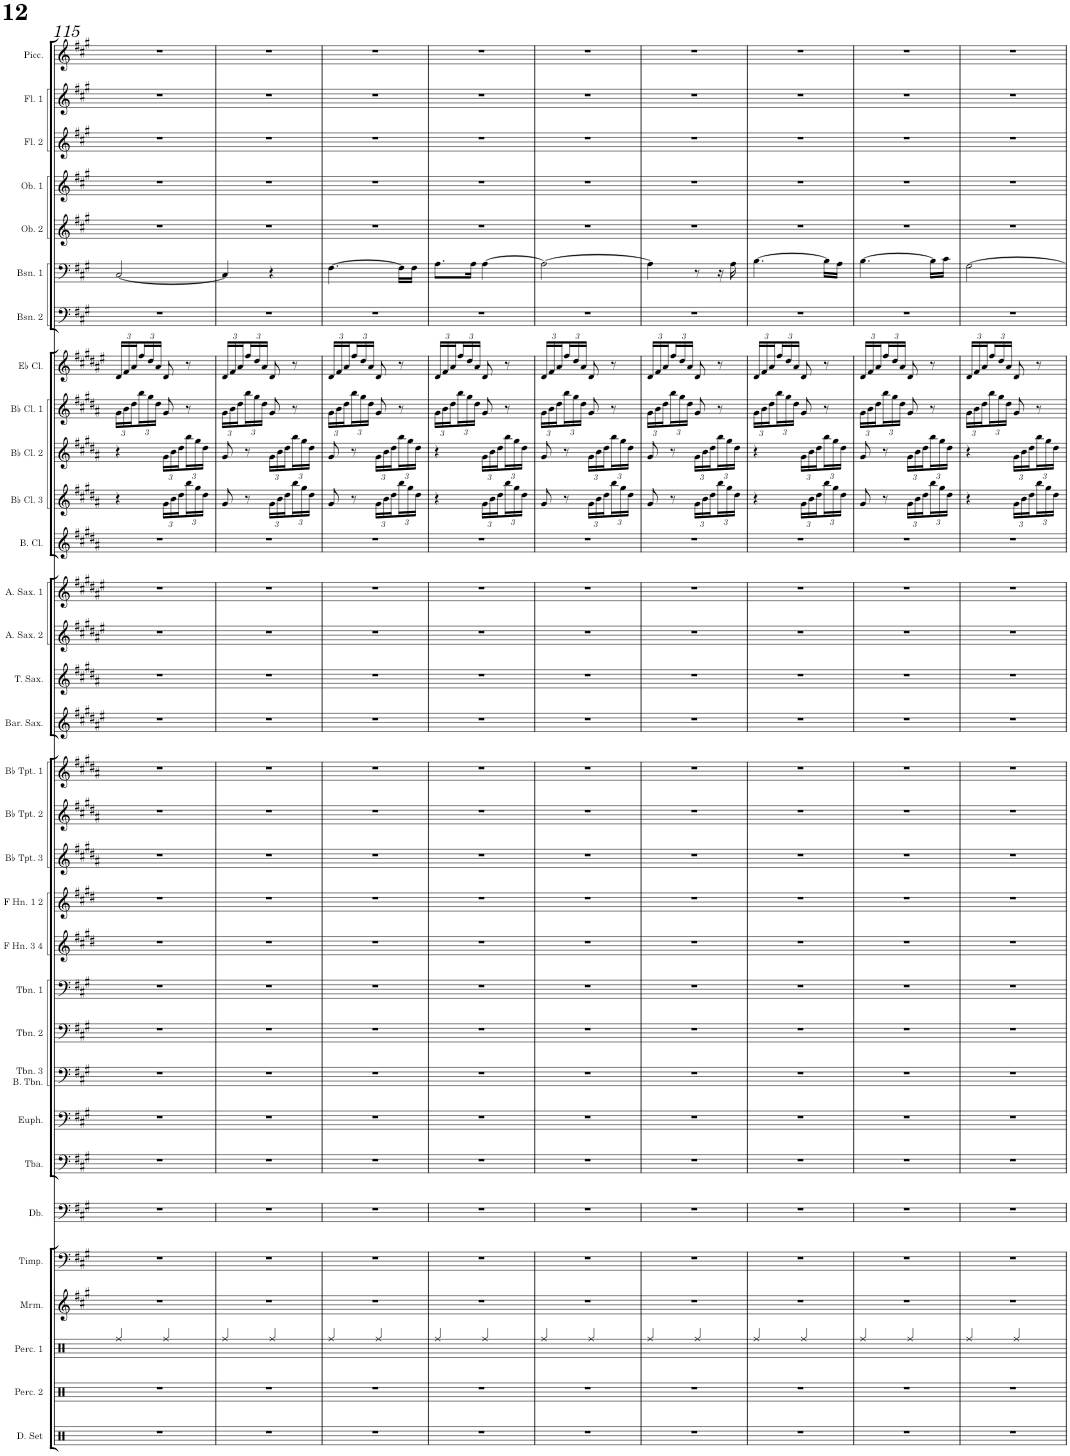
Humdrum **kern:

**kern	**kern	**kern	**kern	**kern	**kern	**kern	**kern	**kern	**kern	**kern	**kern	**kern	**kern	**kern	**kern	**kern	**kern	**kern	**kern	**kern	**kern	**kern	**kern	**kern	**kern	**kern	**kern	**kern	**kern	**kern	**kern
*part32	*part31	*part30	*part29	*part28	*part27	*part26	*part25	*part24	*part23	*part22	*part21	*part20	*part19	*part18	*part17	*part16	*part15	*part14	*part13	*part12	*part11	*part10	*part9	*part8	*part7	*part6	*part5	*part4	*part3	*part2	*part1
*staff32	*staff31	*staff30	*staff29	*staff28	*staff27	*staff26	*staff25	*staff24	*staff23	*staff22	*staff21	*staff20	*staff19	*staff18	*staff17	*staff16	*staff15	*staff14	*staff13	*staff12	*staff11	*staff10	*staff9	*staff8	*staff7	*staff6	*staff5	*staff4	*staff3	*staff2	*staff1
*I"Drumset	*I"Percussion 2	*I"Percussion 1	*I"Marimba	*I"Timpani	*I"Double Bass	*I"Tuba	*I"Euphonium	*I"Trombone 3 &amp; Bass Trombone	*I"Trombone 2	*I"Trombone 1	*I"F Horn 3 &amp; 4	*I"F Horn 1 &amp; 2	*I"Bb Trumpet 3	*I"Bb Trumpet 2	*I"Bb Trumpet 1	*I"Baritone Saxophone	*I"Tenor Saxophone	*I"Alto Saxophone 2	*I"Alto Saxophone 1	*I"Bass Clarinet	*I"Bb Clarinet 3	*I"Bb Clarinet 2	*I"Bb Clarinet 1	*I"Eb Clarinet	*I"Bassoon 2	*I"Bassoon 1	*I"Oboe 2	*I"Oboe 1	*I"Flute 2	*I"Flute 1	*I"Piccolo
*I'D. Set	*I'Perc. 2	*I'Perc. 1	*I'Mrm.	*I'Timp.	*I'Db.	*I'Tba.	*I'Euph.	*I'Tbn. 3 B. Tbn.	*I'Tbn. 2	*I'Tbn. 1	*I'F Hn. 3 4	*I'F Hn. 1 2	*I'Bb Tpt. 3	*I'Bb Tpt. 2	*I'Bb Tpt. 1	*I'Bar. Sax.	*I'T. Sax.	*I'A. Sax. 2	*I'A. Sax. 1	*I'B. Cl.	*I'Bb Cl. 3	*I'Bb Cl. 2	*I'Bb Cl. 1	*I'Eb Cl.	*I'Bsn. 2	*I'Bsn. 1	*I'Ob. 2	*I'Ob. 1	*I'Fl. 2	*I'Fl. 1	*I'Picc.
!!LO:PB:g=z
*clefX	*clefX	*clefX	*clefG2	*clefF4	*clefF4	*clefF4	*clefF4	*clefF4	*clefF4	*clefF4	*clefG2	*clefG2	*clefG2	*clefG2	*clefG2	*clefG2	*clefG2	*clefG2	*clefG2	*clefG2	*clefG2	*clefG2	*clefG2	*clefG2	*clefF4	*clefF4	*clefG2	*clefG2	*clefG2	*clefG2	*clefG2
*	*	*	*	*	*Trd7c12	*	*	*	*	*	*Trd4c7	*Trd4c7	*Trd1c2	*Trd1c2	*Trd1c2	*Trd12c21	*Trd8c14	*Trd5c9	*Trd5c9	*Trd8c14	*Trd1c2	*Trd1c2	*Trd1c2	*Trd-2c-3	*	*	*	*	*	*	*Trd-7c-12
*k[]	*k[]	*k[]	*k[f#c#g#]	*k[f#c#g#]	*k[f#c#g#]	*k[f#c#g#]	*k[f#c#g#]	*k[f#c#g#]	*k[f#c#g#]	*k[f#c#g#]	*k[f#c#g#d#]	*k[f#c#g#d#]	*k[f#c#g#d#a#]	*k[f#c#g#d#a#]	*k[f#c#g#d#a#]	*k[f#c#g#d#a#e#]	*k[f#c#g#d#a#]	*k[f#c#g#d#a#e#]	*k[f#c#g#d#a#e#]	*k[f#c#g#d#a#]	*k[f#c#g#d#a#]	*k[f#c#g#d#a#]	*k[f#c#g#d#a#]	*k[f#c#g#d#a#e#]	*k[f#c#g#]	*k[f#c#g#]	*k[f#c#g#]	*k[f#c#g#]	*k[f#c#g#]	*k[f#c#g#]	*k[f#c#g#]
*M2/4	*M2/4	*M2/4	*M2/4	*M2/4	*M2/4	*M2/4	*M2/4	*M2/4	*M2/4	*M2/4	*M2/4	*M2/4	*M2/4	*M2/4	*M2/4	*M2/4	*M2/4	*M2/4	*M2/4	*M2/4	*M2/4	*M2/4	*M2/4	*M2/4	*M2/4	*M2/4	*M2/4	*M2/4	*M2/4	*M2/4	*M2/4
*	*	*	*	*	*	*	*	*	*	*	*	*	*	*	*	*	*	*	*	*	*	*	*Xbrackettup	*Xbrackettup	*	*	*	*	*	*	*
=115	=115	=115	=115	=115	=115	=115	=115	=115	=115	=115	=115	=115	=115	=115	=115	=115	=115	=115	=115	=115	=115	=115	=115	=115	=115	=115	=115	=115	=115	=115	=115
2r	2r	4Rff/	2r	2r	2r	2r	2r	2r	2r	2r	2r	2r	2r	2r	2r	2r	2r	2r	2r	2r	4r	4r	24g#\LL	24d#/LL	2r	[2C#/	2r	2r	2r	2r	2r
.	.	.	.	.	.	.	.	.	.	.	.	.	.	.	.	.	.	.	.	.	.	.	24b\	24f#/	.	.	.	.	.	.	.
.	.	.	.	.	.	.	.	.	.	.	.	.	.	.	.	.	.	.	.	.	.	.	24dd#\	24a#/	.	.	.	.	.	.	.
.	.	.	.	.	.	.	.	.	.	.	.	.	.	.	.	.	.	.	.	.	.	.	24bb\	24ff#/	.	.	.	.	.	.	.
.	.	.	.	.	.	.	.	.	.	.	.	.	.	.	.	.	.	.	.	.	.	.	24gg#\	24dd#/	.	.	.	.	.	.	.
.	.	.	.	.	.	.	.	.	.	.	.	.	.	.	.	.	.	.	.	.	.	.	24dd#\JJ	24a#/JJ	.	.	.	.	.	.	.
*	*	*	*	*	*	*	*	*	*	*	*	*	*	*	*	*	*	*	*	*	*Xbrackettup	*Xbrackettup	*	*	*	*	*	*	*	*	*
.	.	4Rff/	.	.	.	.	.	.	.	.	.	.	.	.	.	.	.	.	.	.	24g#\LL	24g#\LL	8g#/	8d#/	.	.	.	.	.	.	.
.	.	.	.	.	.	.	.	.	.	.	.	.	.	.	.	.	.	.	.	.	24b\	24b\	.	.	.	.	.	.	.	.	.
.	.	.	.	.	.	.	.	.	.	.	.	.	.	.	.	.	.	.	.	.	24dd#\	24dd#\	.	.	.	.	.	.	.	.	.
.	.	.	.	.	.	.	.	.	.	.	.	.	.	.	.	.	.	.	.	.	24bb\	24bb\	8r	8r	.	.	.	.	.	.	.
.	.	.	.	.	.	.	.	.	.	.	.	.	.	.	.	.	.	.	.	.	24gg#\	24gg#\	.	.	.	.	.	.	.	.	.
.	.	.	.	.	.	.	.	.	.	.	.	.	.	.	.	.	.	.	.	.	24dd#\JJ	24dd#\JJ	.	.	.	.	.	.	.	.	.
=116	=116	=116	=116	=116	=116	=116	=116	=116	=116	=116	=116	=116	=116	=116	=116	=116	=116	=116	=116	=116	=116	=116	=116	=116	=116	=116	=116	=116	=116	=116	=116
2r	2r	4Rff/	2r	2r	2r	2r	2r	2r	2r	2r	2r	2r	2r	2r	2r	2r	2r	2r	2r	2r	8g#/	8g#/	24g#\LL	24d#/LL	2r	4C#/]	2r	2r	2r	2r	2r
.	.	.	.	.	.	.	.	.	.	.	.	.	.	.	.	.	.	.	.	.	.	.	24b\	24f#/	.	.	.	.	.	.	.
.	.	.	.	.	.	.	.	.	.	.	.	.	.	.	.	.	.	.	.	.	.	.	24dd#\	24a#/	.	.	.	.	.	.	.
.	.	.	.	.	.	.	.	.	.	.	.	.	.	.	.	.	.	.	.	.	8r	8r	24bb\	24ff#/	.	.	.	.	.	.	.
.	.	.	.	.	.	.	.	.	.	.	.	.	.	.	.	.	.	.	.	.	.	.	24gg#\	24dd#/	.	.	.	.	.	.	.
.	.	.	.	.	.	.	.	.	.	.	.	.	.	.	.	.	.	.	.	.	.	.	24dd#\JJ	24a#/JJ	.	.	.	.	.	.	.
.	.	4Rff/	.	.	.	.	.	.	.	.	.	.	.	.	.	.	.	.	.	.	24g#\LL	24g#\LL	8g#/	8d#/	.	4r	.	.	.	.	.
.	.	.	.	.	.	.	.	.	.	.	.	.	.	.	.	.	.	.	.	.	24b\	24b\	.	.	.	.	.	.	.	.	.
.	.	.	.	.	.	.	.	.	.	.	.	.	.	.	.	.	.	.	.	.	24dd#\	24dd#\	.	.	.	.	.	.	.	.	.
.	.	.	.	.	.	.	.	.	.	.	.	.	.	.	.	.	.	.	.	.	24bb\	24bb\	8r	8r	.	.	.	.	.	.	.
.	.	.	.	.	.	.	.	.	.	.	.	.	.	.	.	.	.	.	.	.	24gg#\	24gg#\	.	.	.	.	.	.	.	.	.
.	.	.	.	.	.	.	.	.	.	.	.	.	.	.	.	.	.	.	.	.	24dd#\JJ	24dd#\JJ	.	.	.	.	.	.	.	.	.
=117	=117	=117	=117	=117	=117	=117	=117	=117	=117	=117	=117	=117	=117	=117	=117	=117	=117	=117	=117	=117	=117	=117	=117	=117	=117	=117	=117	=117	=117	=117	=117
2r	2r	4Rff/	2r	2r	2r	2r	2r	2r	2r	2r	2r	2r	2r	2r	2r	2r	2r	2r	2r	2r	8g#/	8g#/	24g#\LL	24d#/LL	2r	[4.F#\	2r	2r	2r	2r	2r
.	.	.	.	.	.	.	.	.	.	.	.	.	.	.	.	.	.	.	.	.	.	.	24b\	24f#/	.	.	.	.	.	.	.
.	.	.	.	.	.	.	.	.	.	.	.	.	.	.	.	.	.	.	.	.	.	.	24dd#\	24a#/	.	.	.	.	.	.	.
.	.	.	.	.	.	.	.	.	.	.	.	.	.	.	.	.	.	.	.	.	8r	8r	24bb\	24ff#/	.	.	.	.	.	.	.
.	.	.	.	.	.	.	.	.	.	.	.	.	.	.	.	.	.	.	.	.	.	.	24gg#\	24dd#/	.	.	.	.	.	.	.
.	.	.	.	.	.	.	.	.	.	.	.	.	.	.	.	.	.	.	.	.	.	.	24dd#\JJ	24a#/JJ	.	.	.	.	.	.	.
.	.	4Rff/	.	.	.	.	.	.	.	.	.	.	.	.	.	.	.	.	.	.	24g#\LL	24g#\LL	8g#/	8d#/	.	.	.	.	.	.	.
.	.	.	.	.	.	.	.	.	.	.	.	.	.	.	.	.	.	.	.	.	24b\	24b\	.	.	.	.	.	.	.	.	.
.	.	.	.	.	.	.	.	.	.	.	.	.	.	.	.	.	.	.	.	.	24dd#\	24dd#\	.	.	.	.	.	.	.	.	.
.	.	.	.	.	.	.	.	.	.	.	.	.	.	.	.	.	.	.	.	.	24bb\	24bb\	8r	8r	.	16F#\LL]	.	.	.	.	.
.	.	.	.	.	.	.	.	.	.	.	.	.	.	.	.	.	.	.	.	.	24gg#\	24gg#\	.	.	.	.	.	.	.	.	.
.	.	.	.	.	.	.	.	.	.	.	.	.	.	.	.	.	.	.	.	.	.	.	.	.	.	16F#\JJ	.	.	.	.	.
.	.	.	.	.	.	.	.	.	.	.	.	.	.	.	.	.	.	.	.	.	24dd#\JJ	24dd#\JJ	.	.	.	.	.	.	.	.	.
=118	=118	=118	=118	=118	=118	=118	=118	=118	=118	=118	=118	=118	=118	=118	=118	=118	=118	=118	=118	=118	=118	=118	=118	=118	=118	=118	=118	=118	=118	=118	=118
2r	2r	4Rff/	2r	2r	2r	2r	2r	2r	2r	2r	2r	2r	2r	2r	2r	2r	2r	2r	2r	2r	4r	4r	24g#\LL	24d#/LL	2r	8.A\L	2r	2r	2r	2r	2r
.	.	.	.	.	.	.	.	.	.	.	.	.	.	.	.	.	.	.	.	.	.	.	24b\	24f#/	.	.	.	.	.	.	.
.	.	.	.	.	.	.	.	.	.	.	.	.	.	.	.	.	.	.	.	.	.	.	24dd#\	24a#/	.	.	.	.	.	.	.
.	.	.	.	.	.	.	.	.	.	.	.	.	.	.	.	.	.	.	.	.	.	.	24bb\	24ff#/	.	.	.	.	.	.	.
.	.	.	.	.	.	.	.	.	.	.	.	.	.	.	.	.	.	.	.	.	.	.	24gg#\	24dd#/	.	.	.	.	.	.	.
.	.	.	.	.	.	.	.	.	.	.	.	.	.	.	.	.	.	.	.	.	.	.	.	.	.	16A\Jk	.	.	.	.	.
.	.	.	.	.	.	.	.	.	.	.	.	.	.	.	.	.	.	.	.	.	.	.	24dd#\JJ	24a#/JJ	.	.	.	.	.	.	.
.	.	4Rff/	.	.	.	.	.	.	.	.	.	.	.	.	.	.	.	.	.	.	24g#\LL	24g#\LL	8g#/	8d#/	.	[4A\	.	.	.	.	.
.	.	.	.	.	.	.	.	.	.	.	.	.	.	.	.	.	.	.	.	.	24b\	24b\	.	.	.	.	.	.	.	.	.
.	.	.	.	.	.	.	.	.	.	.	.	.	.	.	.	.	.	.	.	.	24dd#\	24dd#\	.	.	.	.	.	.	.	.	.
.	.	.	.	.	.	.	.	.	.	.	.	.	.	.	.	.	.	.	.	.	24bb\	24bb\	8r	8r	.	.	.	.	.	.	.
.	.	.	.	.	.	.	.	.	.	.	.	.	.	.	.	.	.	.	.	.	24gg#\	24gg#\	.	.	.	.	.	.	.	.	.
.	.	.	.	.	.	.	.	.	.	.	.	.	.	.	.	.	.	.	.	.	24dd#\JJ	24dd#\JJ	.	.	.	.	.	.	.	.	.
=119	=119	=119	=119	=119	=119	=119	=119	=119	=119	=119	=119	=119	=119	=119	=119	=119	=119	=119	=119	=119	=119	=119	=119	=119	=119	=119	=119	=119	=119	=119	=119
2r	2r	4Rff/	2r	2r	2r	2r	2r	2r	2r	2r	2r	2r	2r	2r	2r	2r	2r	2r	2r	2r	8g#/	8g#/	24g#\LL	24d#/LL	2r	2A\_	2r	2r	2r	2r	2r
.	.	.	.	.	.	.	.	.	.	.	.	.	.	.	.	.	.	.	.	.	.	.	24b\	24f#/	.	.	.	.	.	.	.
.	.	.	.	.	.	.	.	.	.	.	.	.	.	.	.	.	.	.	.	.	.	.	24dd#\	24a#/	.	.	.	.	.	.	.
.	.	.	.	.	.	.	.	.	.	.	.	.	.	.	.	.	.	.	.	.	8r	8r	24bb\	24ff#/	.	.	.	.	.	.	.
.	.	.	.	.	.	.	.	.	.	.	.	.	.	.	.	.	.	.	.	.	.	.	24gg#\	24dd#/	.	.	.	.	.	.	.
.	.	.	.	.	.	.	.	.	.	.	.	.	.	.	.	.	.	.	.	.	.	.	24dd#\JJ	24a#/JJ	.	.	.	.	.	.	.
.	.	4Rff/	.	.	.	.	.	.	.	.	.	.	.	.	.	.	.	.	.	.	24g#\LL	24g#\LL	8g#/	8d#/	.	.	.	.	.	.	.
.	.	.	.	.	.	.	.	.	.	.	.	.	.	.	.	.	.	.	.	.	24b\	24b\	.	.	.	.	.	.	.	.	.
.	.	.	.	.	.	.	.	.	.	.	.	.	.	.	.	.	.	.	.	.	24dd#\	24dd#\	.	.	.	.	.	.	.	.	.
.	.	.	.	.	.	.	.	.	.	.	.	.	.	.	.	.	.	.	.	.	24bb\	24bb\	8r	8r	.	.	.	.	.	.	.
.	.	.	.	.	.	.	.	.	.	.	.	.	.	.	.	.	.	.	.	.	24gg#\	24gg#\	.	.	.	.	.	.	.	.	.
.	.	.	.	.	.	.	.	.	.	.	.	.	.	.	.	.	.	.	.	.	24dd#\JJ	24dd#\JJ	.	.	.	.	.	.	.	.	.
=120	=120	=120	=120	=120	=120	=120	=120	=120	=120	=120	=120	=120	=120	=120	=120	=120	=120	=120	=120	=120	=120	=120	=120	=120	=120	=120	=120	=120	=120	=120	=120
2r	2r	4Rff/	2r	2r	2r	2r	2r	2r	2r	2r	2r	2r	2r	2r	2r	2r	2r	2r	2r	2r	8g#/	8g#/	24g#\LL	24d#/LL	2r	4A\]	2r	2r	2r	2r	2r
.	.	.	.	.	.	.	.	.	.	.	.	.	.	.	.	.	.	.	.	.	.	.	24b\	24f#/	.	.	.	.	.	.	.
.	.	.	.	.	.	.	.	.	.	.	.	.	.	.	.	.	.	.	.	.	.	.	24dd#\	24a#/	.	.	.	.	.	.	.
.	.	.	.	.	.	.	.	.	.	.	.	.	.	.	.	.	.	.	.	.	8r	8r	24bb\	24ff#/	.	.	.	.	.	.	.
.	.	.	.	.	.	.	.	.	.	.	.	.	.	.	.	.	.	.	.	.	.	.	24gg#\	24dd#/	.	.	.	.	.	.	.
.	.	.	.	.	.	.	.	.	.	.	.	.	.	.	.	.	.	.	.	.	.	.	24dd#\JJ	24a#/JJ	.	.	.	.	.	.	.
.	.	4Rff/	.	.	.	.	.	.	.	.	.	.	.	.	.	.	.	.	.	.	24g#\LL	24g#\LL	8g#/	8d#/	.	8r	.	.	.	.	.
.	.	.	.	.	.	.	.	.	.	.	.	.	.	.	.	.	.	.	.	.	24b\	24b\	.	.	.	.	.	.	.	.	.
.	.	.	.	.	.	.	.	.	.	.	.	.	.	.	.	.	.	.	.	.	24dd#\	24dd#\	.	.	.	.	.	.	.	.	.
.	.	.	.	.	.	.	.	.	.	.	.	.	.	.	.	.	.	.	.	.	24bb\	24bb\	8r	8r	.	16r	.	.	.	.	.
.	.	.	.	.	.	.	.	.	.	.	.	.	.	.	.	.	.	.	.	.	24gg#\	24gg#\	.	.	.	.	.	.	.	.	.
.	.	.	.	.	.	.	.	.	.	.	.	.	.	.	.	.	.	.	.	.	.	.	.	.	.	16A\	.	.	.	.	.
.	.	.	.	.	.	.	.	.	.	.	.	.	.	.	.	.	.	.	.	.	24dd#\JJ	24dd#\JJ	.	.	.	.	.	.	.	.	.
=121	=121	=121	=121	=121	=121	=121	=121	=121	=121	=121	=121	=121	=121	=121	=121	=121	=121	=121	=121	=121	=121	=121	=121	=121	=121	=121	=121	=121	=121	=121	=121
2r	2r	4Rff/	2r	2r	2r	2r	2r	2r	2r	2r	2r	2r	2r	2r	2r	2r	2r	2r	2r	2r	4r	4r	24g#\LL	24d#/LL	2r	[4.B\	2r	2r	2r	2r	2r
.	.	.	.	.	.	.	.	.	.	.	.	.	.	.	.	.	.	.	.	.	.	.	24b\	24f#/	.	.	.	.	.	.	.
.	.	.	.	.	.	.	.	.	.	.	.	.	.	.	.	.	.	.	.	.	.	.	24dd#\	24a#/	.	.	.	.	.	.	.
.	.	.	.	.	.	.	.	.	.	.	.	.	.	.	.	.	.	.	.	.	.	.	24bb\	24ff#/	.	.	.	.	.	.	.
.	.	.	.	.	.	.	.	.	.	.	.	.	.	.	.	.	.	.	.	.	.	.	24gg#\	24dd#/	.	.	.	.	.	.	.
.	.	.	.	.	.	.	.	.	.	.	.	.	.	.	.	.	.	.	.	.	.	.	24dd#\JJ	24a#/JJ	.	.	.	.	.	.	.
.	.	4Rff/	.	.	.	.	.	.	.	.	.	.	.	.	.	.	.	.	.	.	24g#\LL	24g#\LL	8g#/	8d#/	.	.	.	.	.	.	.
.	.	.	.	.	.	.	.	.	.	.	.	.	.	.	.	.	.	.	.	.	24b\	24b\	.	.	.	.	.	.	.	.	.
.	.	.	.	.	.	.	.	.	.	.	.	.	.	.	.	.	.	.	.	.	24dd#\	24dd#\	.	.	.	.	.	.	.	.	.
.	.	.	.	.	.	.	.	.	.	.	.	.	.	.	.	.	.	.	.	.	24bb\	24bb\	8r	8r	.	16B\LL]	.	.	.	.	.
.	.	.	.	.	.	.	.	.	.	.	.	.	.	.	.	.	.	.	.	.	24gg#\	24gg#\	.	.	.	.	.	.	.	.	.
.	.	.	.	.	.	.	.	.	.	.	.	.	.	.	.	.	.	.	.	.	.	.	.	.	.	16A\JJ	.	.	.	.	.
.	.	.	.	.	.	.	.	.	.	.	.	.	.	.	.	.	.	.	.	.	24dd#\JJ	24dd#\JJ	.	.	.	.	.	.	.	.	.
=122	=122	=122	=122	=122	=122	=122	=122	=122	=122	=122	=122	=122	=122	=122	=122	=122	=122	=122	=122	=122	=122	=122	=122	=122	=122	=122	=122	=122	=122	=122	=122
2r	2r	4Rff/	2r	2r	2r	2r	2r	2r	2r	2r	2r	2r	2r	2r	2r	2r	2r	2r	2r	2r	8g#/	8g#/	24g#\LL	24d#/LL	2r	[4.B\	2r	2r	2r	2r	2r
.	.	.	.	.	.	.	.	.	.	.	.	.	.	.	.	.	.	.	.	.	.	.	24b\	24f#/	.	.	.	.	.	.	.
.	.	.	.	.	.	.	.	.	.	.	.	.	.	.	.	.	.	.	.	.	.	.	24dd#\	24a#/	.	.	.	.	.	.	.
.	.	.	.	.	.	.	.	.	.	.	.	.	.	.	.	.	.	.	.	.	8r	8r	24bb\	24ff#/	.	.	.	.	.	.	.
.	.	.	.	.	.	.	.	.	.	.	.	.	.	.	.	.	.	.	.	.	.	.	24gg#\	24dd#/	.	.	.	.	.	.	.
.	.	.	.	.	.	.	.	.	.	.	.	.	.	.	.	.	.	.	.	.	.	.	24dd#\JJ	24a#/JJ	.	.	.	.	.	.	.
.	.	4Rff/	.	.	.	.	.	.	.	.	.	.	.	.	.	.	.	.	.	.	24g#\LL	24g#\LL	8g#/	8d#/	.	.	.	.	.	.	.
.	.	.	.	.	.	.	.	.	.	.	.	.	.	.	.	.	.	.	.	.	24b\	24b\	.	.	.	.	.	.	.	.	.
.	.	.	.	.	.	.	.	.	.	.	.	.	.	.	.	.	.	.	.	.	24dd#\	24dd#\	.	.	.	.	.	.	.	.	.
.	.	.	.	.	.	.	.	.	.	.	.	.	.	.	.	.	.	.	.	.	24bb\	24bb\	8r	8r	.	16B\LL]	.	.	.	.	.
.	.	.	.	.	.	.	.	.	.	.	.	.	.	.	.	.	.	.	.	.	24gg#\	24gg#\	.	.	.	.	.	.	.	.	.
.	.	.	.	.	.	.	.	.	.	.	.	.	.	.	.	.	.	.	.	.	.	.	.	.	.	16c#\JJ	.	.	.	.	.
.	.	.	.	.	.	.	.	.	.	.	.	.	.	.	.	.	.	.	.	.	24dd#\JJ	24dd#\JJ	.	.	.	.	.	.	.	.	.
=123	=123	=123	=123	=123	=123	=123	=123	=123	=123	=123	=123	=123	=123	=123	=123	=123	=123	=123	=123	=123	=123	=123	=123	=123	=123	=123	=123	=123	=123	=123	=123
2r	2r	4Rff/	2r	2r	2r	2r	2r	2r	2r	2r	2r	2r	2r	2r	2r	2r	2r	2r	2r	2r	4r	4r	24g#\LL	24d#/LL	2r	[2G#\	2r	2r	2r	2r	2r
.	.	.	.	.	.	.	.	.	.	.	.	.	.	.	.	.	.	.	.	.	.	.	24b\	24f#/	.	.	.	.	.	.	.
.	.	.	.	.	.	.	.	.	.	.	.	.	.	.	.	.	.	.	.	.	.	.	24dd#\	24a#/	.	.	.	.	.	.	.
.	.	.	.	.	.	.	.	.	.	.	.	.	.	.	.	.	.	.	.	.	.	.	24bb\	24ff#/	.	.	.	.	.	.	.
.	.	.	.	.	.	.	.	.	.	.	.	.	.	.	.	.	.	.	.	.	.	.	24gg#\	24dd#/	.	.	.	.	.	.	.
.	.	.	.	.	.	.	.	.	.	.	.	.	.	.	.	.	.	.	.	.	.	.	24dd#\JJ	24a#/JJ	.	.	.	.	.	.	.
.	.	4Rff/	.	.	.	.	.	.	.	.	.	.	.	.	.	.	.	.	.	.	24g#\LL	24g#\LL	8g#/	8d#/	.	.	.	.	.	.	.
.	.	.	.	.	.	.	.	.	.	.	.	.	.	.	.	.	.	.	.	.	24b\	24b\	.	.	.	.	.	.	.	.	.
.	.	.	.	.	.	.	.	.	.	.	.	.	.	.	.	.	.	.	.	.	24dd#\	24dd#\	.	.	.	.	.	.	.	.	.
.	.	.	.	.	.	.	.	.	.	.	.	.	.	.	.	.	.	.	.	.	24bb\	24bb\	8r	8r	.	.	.	.	.	.	.
.	.	.	.	.	.	.	.	.	.	.	.	.	.	.	.	.	.	.	.	.	24gg#\	24gg#\	.	.	.	.	.	.	.	.	.
.	.	.	.	.	.	.	.	.	.	.	.	.	.	.	.	.	.	.	.	.	24dd#\JJ	24dd#\JJ	.	.	.	.	.	.	.	.	.
=	=	=	=	=	=	=	=	=	=	=	=	=	=	=	=	=	=	=	=	=	=	=	=	=	=	=	=	=	=	=	=
*-	*-	*-	*-	*-	*-	*-	*-	*-	*-	*-	*-	*-	*-	*-	*-	*-	*-	*-	*-	*-	*-	*-	*-	*-	*-	*-	*-	*-	*-	*-	*-
